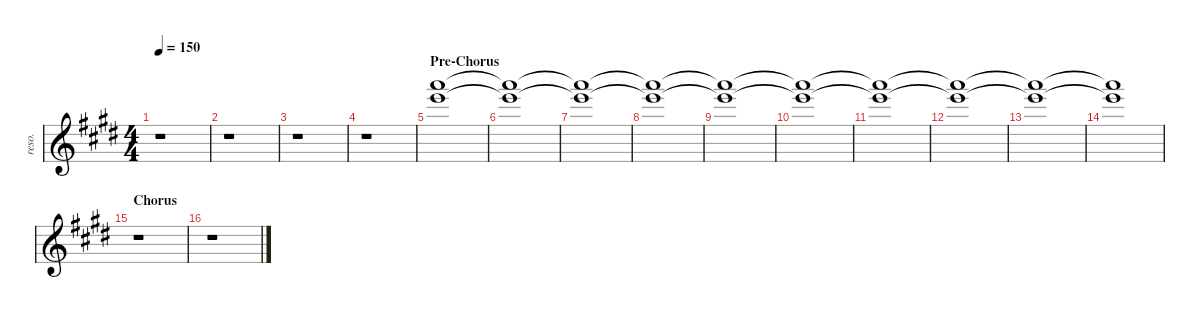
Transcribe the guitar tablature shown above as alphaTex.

\defaultSystemsLayout 4
\hideDynamics
\bracketExtendMode nobrackets
\otherSystemsTrackNameOrientation horizontal
\track ("Synthesizer - A. Summers" "reso.") {instrument drawbarorgan}
\staff {score}
\tuning (E4 B3 G3 D3 A2 E2)
\displaytranspose 12
\ts (4 4)
\tempo 150
\clef g2
\ks c#minor
r.1{dy mf beam Down} |
r.1{beam Down} |
r.1{beam Down} |
r.1{beam Down} |
\section ("" "Pre-Chorus")
(17.1{acc forcenatural} 17.2{acc forcenatural}).1{beam Down} |
(17.2{t acc forcenatural} 17.1{t acc forcenatural}).1{beam Down} |
(17.2{t acc forcenatural} 17.1{t acc forcenatural}).1{beam Down} |
(17.2{t acc forcenatural} 17.1{t acc forcenatural}).1{beam Down} |
(17.2{t acc forcenatural} 17.1{t acc forcenatural}).1{beam Down} |
(17.2{t acc forcenatural} 17.1{t acc forcenatural}).1{beam Down} |
(17.2{t acc forcenatural} 17.1{t acc forcenatural}).1{beam Down} |
(17.2{t acc forcenatural} 17.1{t acc forcenatural}).1{beam Down} |
(17.2{t acc forcenatural} 17.1{t acc forcenatural}).1{beam Down} |
(17.2{t acc forcenatural} 17.1{t acc forcenatural}).1{beam Down} |
\section ("" "Chorus")
r.1{beam Down} |
r.1{beam Down}
